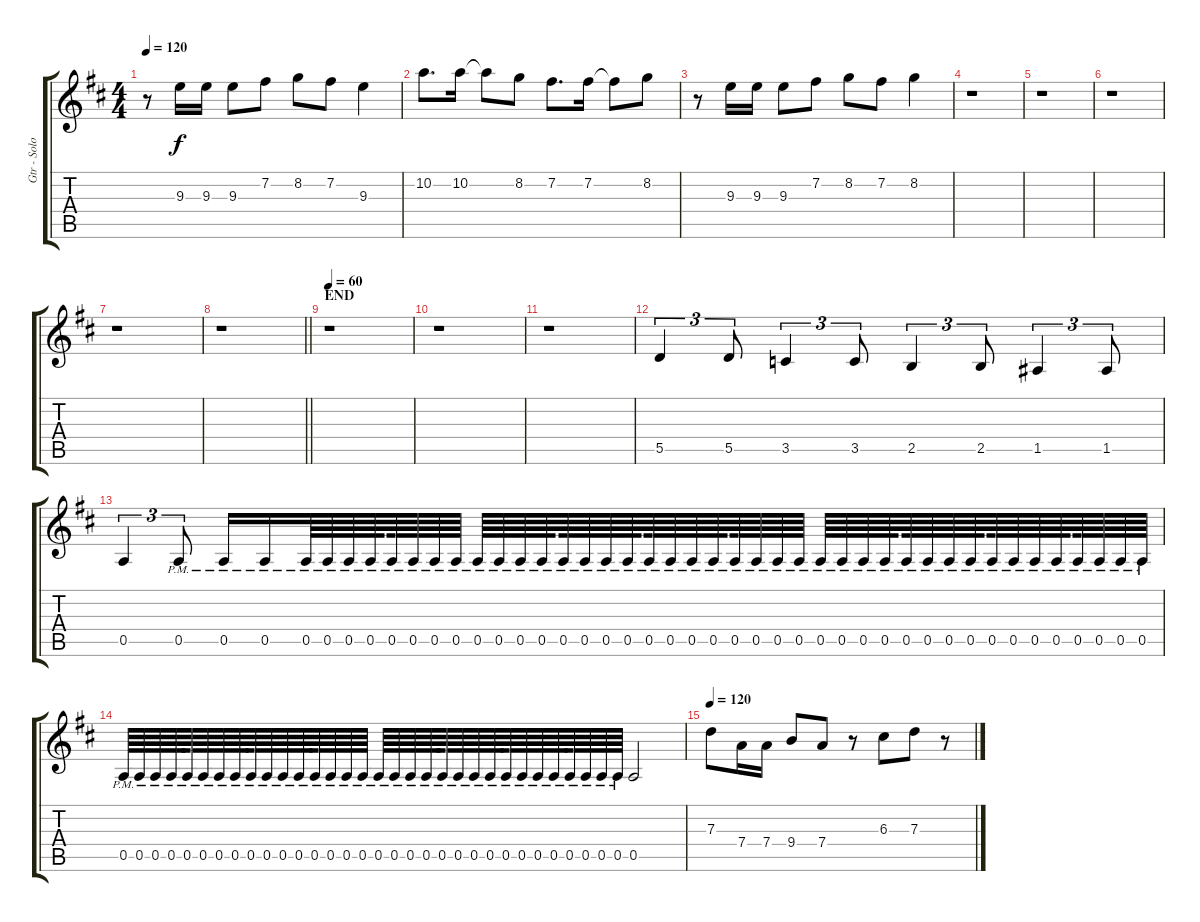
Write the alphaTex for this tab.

\track ("Gtr - Solo" "Gtr - Solo") {instrument overdrivenguitar}
\staff {score tabs}
\tuning (E4 B3 G3 D3 A2 E2) {hide}
\ts (4 4)
\tempo 120
\clef g2
\ks d
r.8{dy f} 9.3.16 9.3.16 9.3.8 7.2.8 8.2.8 7.2.8 9.3.4 |
10.2.8{d} 10.2.16 10.2{t}.8 8.2.8 7.2.8{d} 7.2.16 7.2{t}.8 8.2.8 |
r.8 9.3.16 9.3.16 9.3.8 7.2.8 8.2.8 7.2.8 8.2.4 |
r.1 |
r.1 |
r.1 |
r.1 |
\barLineRight lightlight
r.1 |
\section ("" "END")
\tempo 60
r.1 |
r.1 |
r.1 |
5.5.4{tu (3 2) instrument overdrivenguitar} 5.5.8{tu (3 2)} 3.5.4{tu (3 2)} 3.5.8{tu (3 2)} 2.5.4{tu (3 2)} 2.5.8{tu (3 2)} 1.5.4{tu (3 2)} 1.5.8{tu (3 2)} |
0.5.4{tu (3 2)} 0.5{pm}.8{tu (3 2)} 0.5{pm}.16 0.5{pm}.16 0.5{pm}.64 0.5{pm}.64 0.5{pm}.64 0.5{pm}.64{beam splitsecondary} 0.5{pm}.64 0.5{pm}.64 0.5{pm}.64 0.5{pm}.64 0.5{pm}.64 0.5{pm}.64 0.5{pm}.64 0.5{pm}.64{beam splitsecondary} 0.5{pm}.64 0.5{pm}.64 0.5{pm}.64 0.5{pm}.64{beam splitsecondary} 0.5{pm}.64 0.5{pm}.64 0.5{pm}.64 0.5{pm}.64{beam splitsecondary} 0.5{pm}.64 0.5{pm}.64 0.5{pm}.64 0.5{pm}.64 0.5{pm}.64 0.5{pm}.64 0.5{pm}.64 0.5{pm}.64{beam splitsecondary} 0.5{pm}.64 0.5{pm}.64 0.5{pm}.64 0.5{pm}.64{beam splitsecondary} 0.5{pm}.64 0.5{pm}.64 0.5{pm}.64 0.5{pm}.64{beam splitsecondary} 0.5{pm}.64 0.5{pm}.64 0.5{pm}.64 0.5{pm}.64 |
0.5{pm}.64 0.5{pm}.64 0.5{pm}.64 0.5{pm}.64{beam splitsecondary} 0.5{pm}.64 0.5{pm}.64 0.5{pm}.64 0.5{pm}.64{beam splitsecondary} 0.5{pm}.64 0.5{pm}.64 0.5{pm}.64 0.5{pm}.64{beam splitsecondary} 0.5{pm}.64 0.5{pm}.64 0.5{pm}.64 0.5{pm}.64 0.5{pm}.64 0.5{pm}.64 0.5{pm}.64 0.5{pm}.64{beam splitsecondary} 0.5{pm}.64 0.5{pm}.64 0.5{pm}.64 0.5{pm}.64{beam splitsecondary} 0.5{pm}.64 0.5{pm}.64 0.5{pm}.64 0.5{pm}.64{beam splitsecondary} 0.5{pm}.64 0.5{pm}.64 0.5{pm}.64 0.5{pm}.64 0.5.2 |
\tempo 120
7.3.8 7.4.16 7.4.16 9.4.8 7.4.8 r.8 6.3.8{beam merge} 7.3.8 r.8
